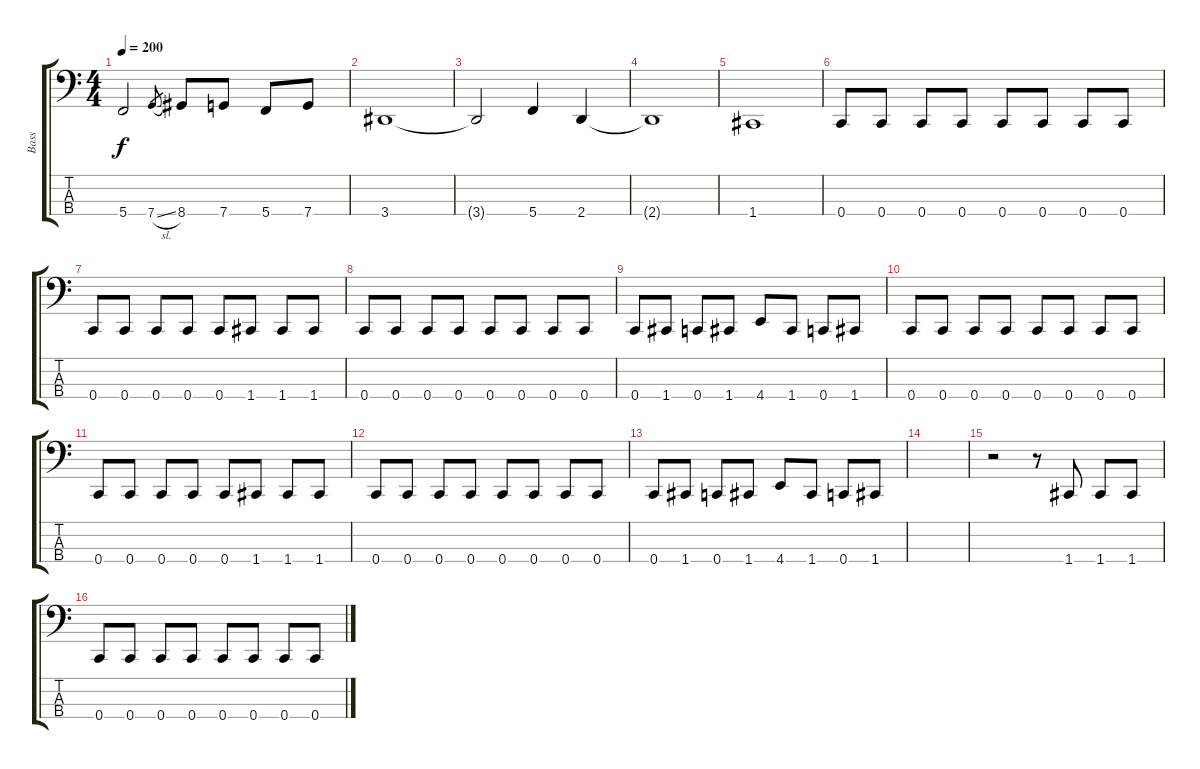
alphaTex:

\track ("Bass" "Bass") {instrument electricbasspick}
\staff {score tabs}
\tuning (F2 C2 G1 C1) {hide}
\ts (4 4)
\tempo 200
\clef f4
\ks c
5.4.2{dy f} 7.4{sl}.8{gr} 8.4.8 7.4.8 5.4.8 7.4.8 |
3.4.1 |
3.4{t}.2 5.4.4 2.4.4 |
2.4{t}.1 |
1.4.1 |
0.4.8 0.4.8 0.4.8 0.4.8 0.4.8 0.4.8 0.4.8 0.4.8 |
0.4.8 0.4.8 0.4.8 0.4.8 0.4.8 1.4.8 1.4.8 1.4.8 |
0.4.8 0.4.8 0.4.8 0.4.8 0.4.8 0.4.8 0.4.8 0.4.8 |
0.4.8 1.4.8 0.4.8 1.4.8 4.4.8 1.4.8 0.4.8 1.4.8 |
0.4.8 0.4.8 0.4.8 0.4.8 0.4.8 0.4.8 0.4.8 0.4.8 |
0.4.8 0.4.8 0.4.8 0.4.8 0.4.8 1.4.8 1.4.8 1.4.8 |
0.4.8 0.4.8 0.4.8 0.4.8 0.4.8 0.4.8 0.4.8 0.4.8 |
0.4.8 1.4.8 0.4.8 1.4.8 4.4.8 1.4.8 0.4.8 1.4.8 |
|
r.2 r.8 1.4.8 1.4.8 1.4.8 |
0.4.8 0.4.8 0.4.8 0.4.8 0.4.8 0.4.8 0.4.8 0.4.8
